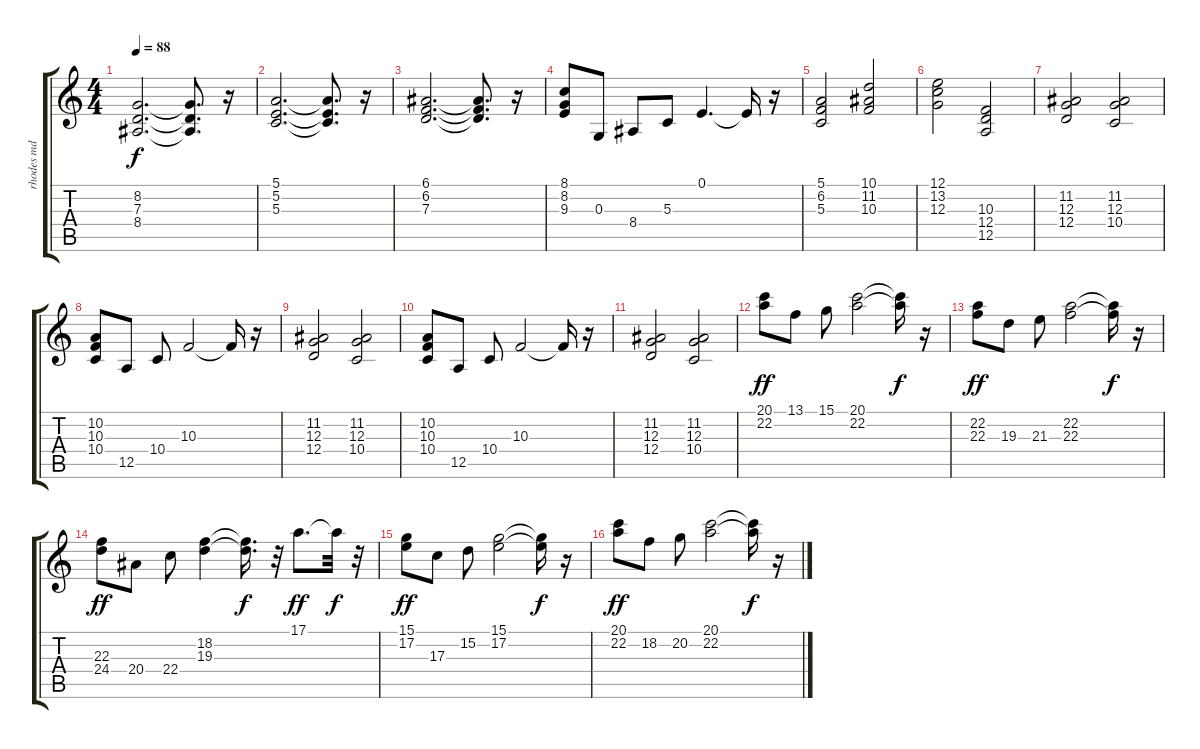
\track ("rhodes md" "rhodes md") {instrument electricpiano1}
\staff {score tabs}
\tuning (E4 B3 G3 D3 A2 E2) {hide}
\ts (4 4)
\tempo 88
\clef g2
\ks c
(8.2 7.3 8.4).2{d dy f} (8.2{t} 7.3{t} 8.4{t}).8{d} r.16 |
(5.1 5.2 5.3).2{d} (5.1{t} 5.2{t} 5.3{t}).8{d} r.16 |
(6.1 6.2 7.3).2{d} (6.1{t} 6.2{t} 7.3{t}).8{d} r.16 |
(8.1 8.2 9.3).8 0.3.8 8.4.8 5.3.8 0.1.4{d} 0.1{t}.16 r.16 |
(5.1 6.2 5.3).2 (10.1 11.2 10.3).2 |
(12.1 13.2 12.3).2 (10.3 12.4 12.5).2 |
(11.2 12.3 12.4).2 (11.2 12.3 10.4).2 |
(10.2 10.3 10.4).8 12.5.8 10.4.8 10.3.2 10.3{t}.16 r.16 |
(11.2 12.3 12.4).2 (11.2 12.3 10.4).2 |
(10.2 10.3 10.4).8 12.5.8 10.4.8 10.3.2 10.3{t}.16 r.16 |
(11.2 12.3 12.4).2 (11.2 12.3 10.4).2 |
(20.1 22.2).8{dy ff} 13.1.8 15.1.8 (20.1 22.2).2 (20.1{t} 22.2{t}).16{dy f} r.16 |
(22.2 22.3).8{dy ff} 19.3.8 21.3.8 (22.2 22.3).2 (22.2{t} 22.3{t}).16{dy f} r.16 |
(22.3 24.4).8{dy ff} 20.4.8 22.4.8 (18.2 19.3).4 (18.2{t} 19.3{t}).16{d dy f} r.32 17.1.8{d dy ff} 17.1{t}.32{dy f} r.32 |
(15.1 17.2).8{dy ff} 17.3.8 15.2.8 (15.1 17.2).2 (15.1{t} 17.2{t}).16{dy f} r.16 |
(20.1 22.2).8{dy ff} 18.2.8 20.2.8 (20.1 22.2).2 (20.1{t} 22.2{t}).16{dy f} r.16
